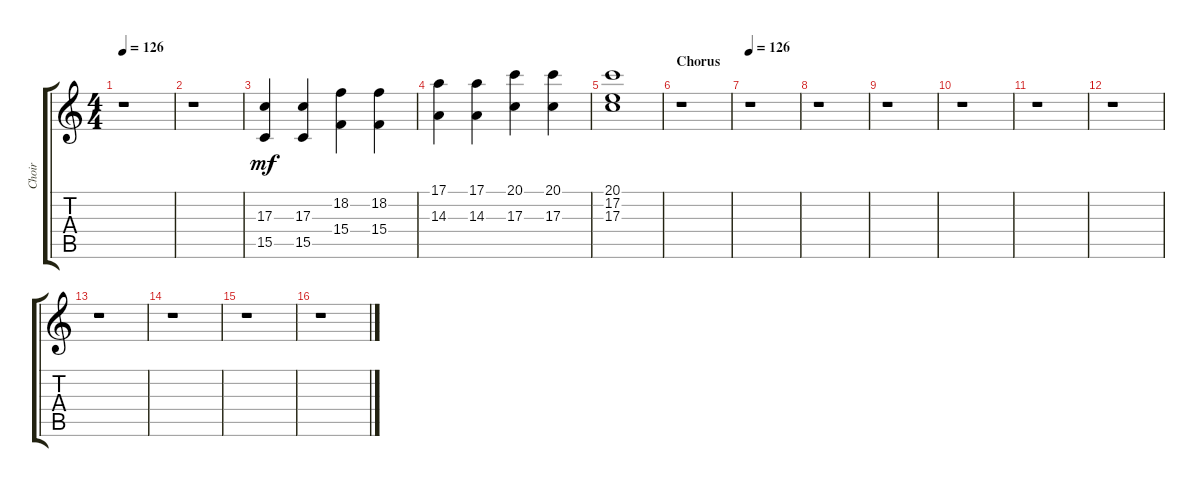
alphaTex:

\track ("Choir" "Choir") {instrument choiraahs}
\staff {score tabs}
\tuning (E4 B3 G3 D3 A2 E2) {hide}
\ts (4 4)
\tempo 126
\clef g2
\ks c
r.1{dy f} |
r.1 |
(17.3 15.5).4{dy mf volume 12} (17.3 15.5).4 (18.2 15.4).4 (18.2 15.4).4 |
(17.1 14.3).4 (17.1 14.3).4 (20.1 17.3).4 (20.1 17.3).4 |
(20.1 17.2 17.3).1 |
\section ("" "Chorus")
r.1 |
\tempo 126
r.1 |
r.1 |
r.1 |
r.1 |
r.1 |
r.1 |
r.1 |
\section ("" "")
r.1 |
r.1 |
r.1
